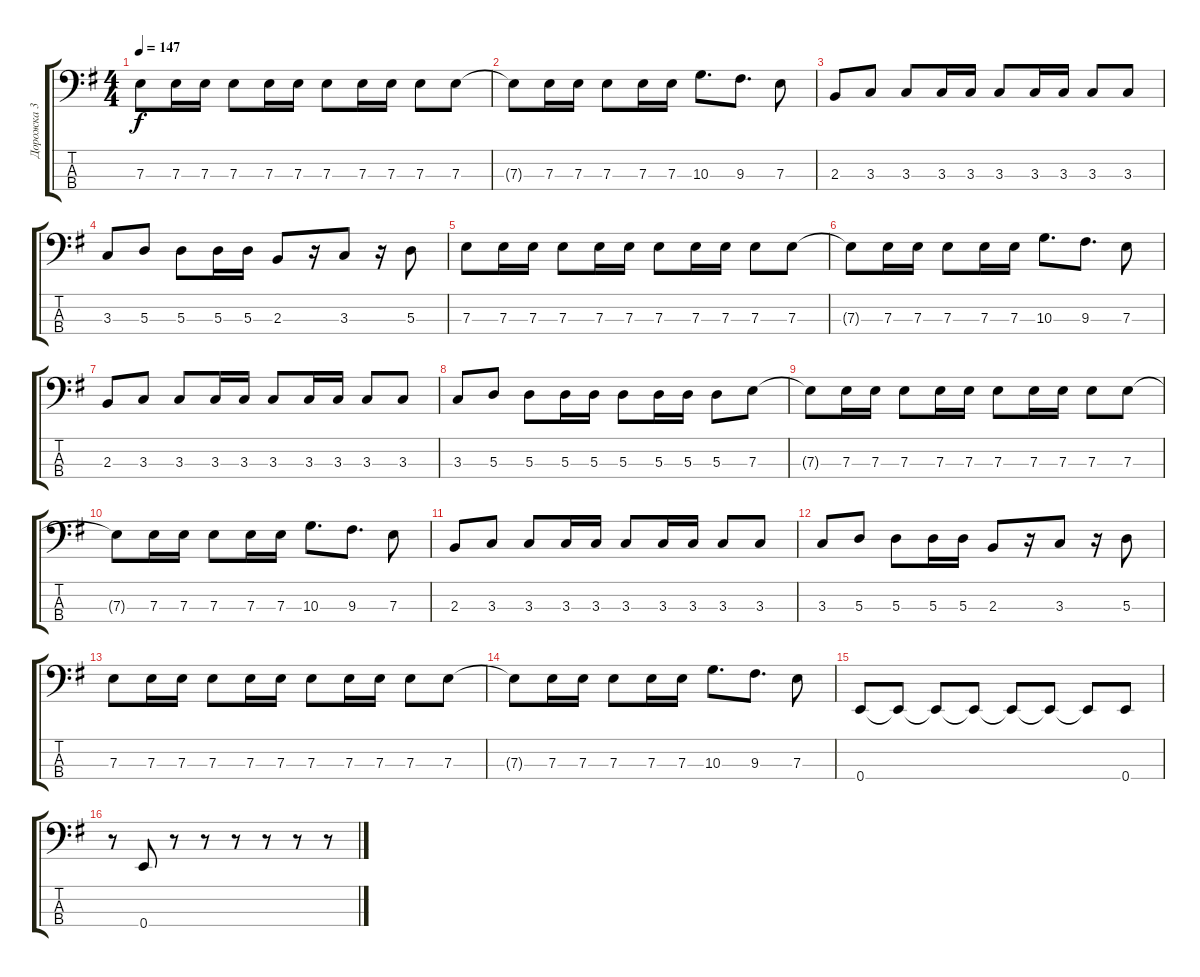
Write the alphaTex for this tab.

\track ("Дорожка 3" "Дорожка 3") {instrument electricbassfinger}
\staff {score tabs}
\tuning (G2 D2 A1 E1) {hide}
\ts (4 4)
\tempo 147
\clef f4
\ks eminor
7.3{t}.8{dy f} 7.3.16 7.3.16 7.3.8 7.3.16 7.3.16 7.3.8 7.3.16 7.3.16 7.3.8 7.3.8 |
7.3{t}.8 7.3.16 7.3.16 7.3.8 7.3.16 7.3.16 10.3.8{d} 9.3.8{d} 7.3.8 |
2.3.8 3.3.8 3.3.8 3.3.16 3.3.16 3.3.8 3.3.16 3.3.16 3.3.8 3.3.8 |
3.3.8 5.3.8 5.3.8 5.3.16 5.3.16 2.3.8 r.16 3.3.8 r.16 5.3.8 |
7.3.8 7.3.16 7.3.16 7.3.8 7.3.16 7.3.16 7.3.8 7.3.16 7.3.16 7.3.8 7.3.8 |
7.3{t}.8 7.3.16 7.3.16 7.3.8 7.3.16 7.3.16 10.3.8{d} 9.3.8{d} 7.3.8 |
2.3.8 3.3.8 3.3.8 3.3.16 3.3.16 3.3.8 3.3.16 3.3.16 3.3.8 3.3.8 |
3.3.8 5.3.8 5.3.8 5.3.16 5.3.16 5.3.8 5.3.16 5.3.16 5.3.8 7.3.8 |
7.3{t}.8 7.3.16 7.3.16 7.3.8 7.3.16 7.3.16 7.3.8 7.3.16 7.3.16 7.3.8 7.3.8 |
7.3{t}.8 7.3.16 7.3.16 7.3.8 7.3.16 7.3.16 10.3.8{d} 9.3.8{d} 7.3.8 |
2.3.8 3.3.8 3.3.8 3.3.16 3.3.16 3.3.8 3.3.16 3.3.16 3.3.8 3.3.8 |
3.3.8 5.3.8 5.3.8 5.3.16 5.3.16 2.3.8 r.16 3.3.8 r.16 5.3.8 |
7.3.8 7.3.16 7.3.16 7.3.8 7.3.16 7.3.16 7.3.8 7.3.16 7.3.16 7.3.8 7.3.8 |
7.3{t}.8 7.3.16 7.3.16 7.3.8 7.3.16 7.3.16 10.3.8{d} 9.3.8{d} 7.3.8 |
0.4.8 0.4{t}.8 0.4{t}.8 0.4{t}.8 0.4{t}.8 0.4{t}.8 0.4{t}.8 0.4.8 |
r.8 0.4.8 r.8 r.8 r.8 r.8 r.8 r.8
